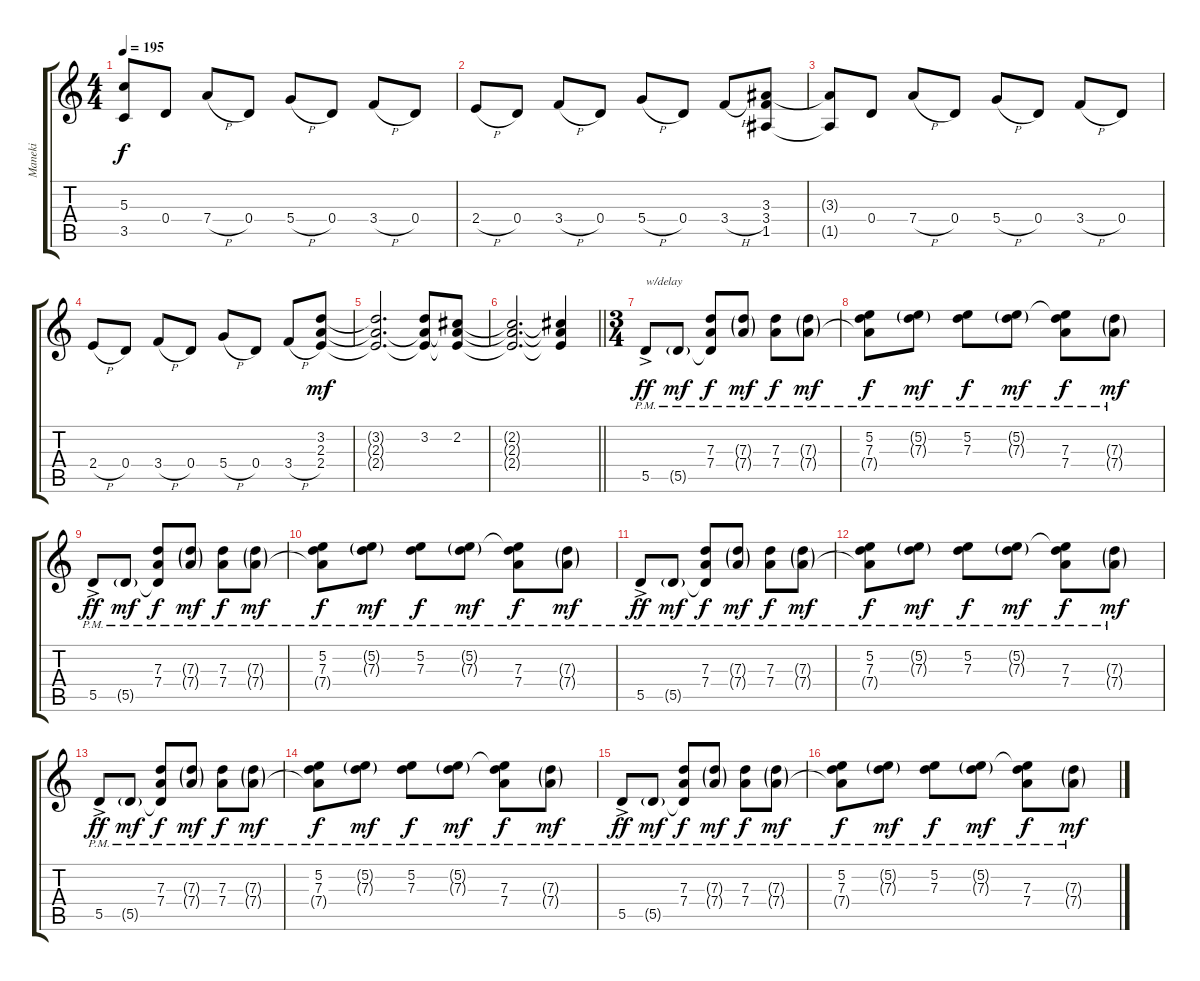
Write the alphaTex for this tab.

\track ("Maneki" "Maneki") {instrument distortionguitar}
\staff {score tabs}
\tuning (E4 B3 G3 D3 A2 E2) {hide}
\ts (4 4)
\tempo 195
\clef g2
\ks c
(5.3{t} 3.5{t}).8{dy f} 0.4.8 7.4{h}.8 0.4.8 5.4{h}.8 0.4.8 3.4{h}.8 0.4.8 |
2.4{h}.8 0.4.8 3.4{h}.8 0.4.8 5.4{h}.8 0.4.8 3.4{h}.8 (3.3 3.4 1.5).8 |
(3.3{t} 1.5{t}).8 0.4.8 7.4{h}.8 0.4.8 5.4{h}.8 0.4.8 3.4{h}.8 0.4.8 |
2.4{h}.8 0.4.8 3.4{h}.8 0.4.8 5.4{h}.8 0.4.8 3.4{h}.8 (3.2 2.3 2.4).8{dy mf} |
(3.2{t} 2.3{t} 2.4{t}).2{d} (3.2 2.3{t} 2.4{t}).8 (2.2 2.3{t} 2.4{t}).8 |
\barLineRight lightlight
(2.2{t} 2.3{t} 2.4{t}).2{d} (2.2{t} 2.3{t} 2.4{t}).4 |
\ts (3 4)
5.5{ac pm}.8{txt "w/delay" dy ff} 5.5{g pm}.8{dy mf} (7.3{pm} 7.4{pm} 5.5{t}).8{dy f} (7.3{g pm} 7.4{g pm}).8{dy mf} (7.3{pm} 7.4{pm}).8{dy f} (7.3{g pm} 7.4{g pm}).8{dy mf} |
(5.2{pm} 7.3{pm} 7.4{t}).8{dy f} (5.2{g pm} 7.3{g pm}).8{dy mf} (5.2{pm} 7.3{pm}).8{dy f} (5.2{g pm} 7.3{g pm}).8{dy mf} (5.2{t} 7.3{pm} 7.4{pm}).8{dy f} (7.3{g pm} 7.4{g pm}).8{dy mf} |
5.5{ac pm}.8{dy ff} 5.5{g pm}.8{dy mf} (7.3{pm} 7.4{pm} 5.5{t}).8{dy f} (7.3{g pm} 7.4{g pm}).8{dy mf} (7.3{pm} 7.4{pm}).8{dy f} (7.3{g pm} 7.4{g pm}).8{dy mf} |
(5.2{pm} 7.3{pm} 7.4{t}).8{dy f} (5.2{g pm} 7.3{g pm}).8{dy mf} (5.2{pm} 7.3{pm}).8{dy f} (5.2{g pm} 7.3{g pm}).8{dy mf} (5.2{t} 7.3{pm} 7.4{pm}).8{dy f} (7.3{g pm} 7.4{g pm}).8{dy mf} |
5.5{ac pm}.8{dy ff volume 7} 5.5{g pm}.8{dy mf} (7.3{pm} 7.4{pm} 5.5{t}).8{dy f} (7.3{g pm} 7.4{g pm}).8{dy mf} (7.3{pm} 7.4{pm}).8{dy f} (7.3{g pm} 7.4{g pm}).8{dy mf} |
(5.2{pm} 7.3{pm} 7.4{t}).8{dy f} (5.2{g pm} 7.3{g pm}).8{dy mf} (5.2{pm} 7.3{pm}).8{dy f} (5.2{g pm} 7.3{g pm}).8{dy mf} (5.2{t} 7.3{pm} 7.4{pm}).8{dy f} (7.3{g pm} 7.4{g pm}).8{dy mf} |
5.5{ac pm}.8{dy ff} 5.5{g pm}.8{dy mf} (7.3{pm} 7.4{pm} 5.5{t}).8{dy f} (7.3{g pm} 7.4{g pm}).8{dy mf} (7.3{pm} 7.4{pm}).8{dy f} (7.3{g pm} 7.4{g pm}).8{dy mf} |
(5.2{pm} 7.3{pm} 7.4{t}).8{dy f} (5.2{g pm} 7.3{g pm}).8{dy mf} (5.2{pm} 7.3{pm}).8{dy f} (5.2{g pm} 7.3{g pm}).8{dy mf} (5.2{t} 7.3{pm} 7.4{pm}).8{dy f} (7.3{g pm} 7.4{g pm}).8{dy mf} |
5.5{ac pm}.8{dy ff} 5.5{g pm}.8{dy mf} (7.3{pm} 7.4{pm} 5.5{t}).8{dy f} (7.3{g pm} 7.4{g pm}).8{dy mf} (7.3{pm} 7.4{pm}).8{dy f} (7.3{g pm} 7.4{g pm}).8{dy mf} |
(5.2{pm} 7.3{pm} 7.4{t}).8{dy f} (5.2{g pm} 7.3{g pm}).8{dy mf} (5.2{pm} 7.3{pm}).8{dy f} (5.2{g pm} 7.3{g pm}).8{dy mf} (5.2{t} 7.3{pm} 7.4{pm}).8{dy f} (7.3{g pm} 7.4{g pm}).8{dy mf}
